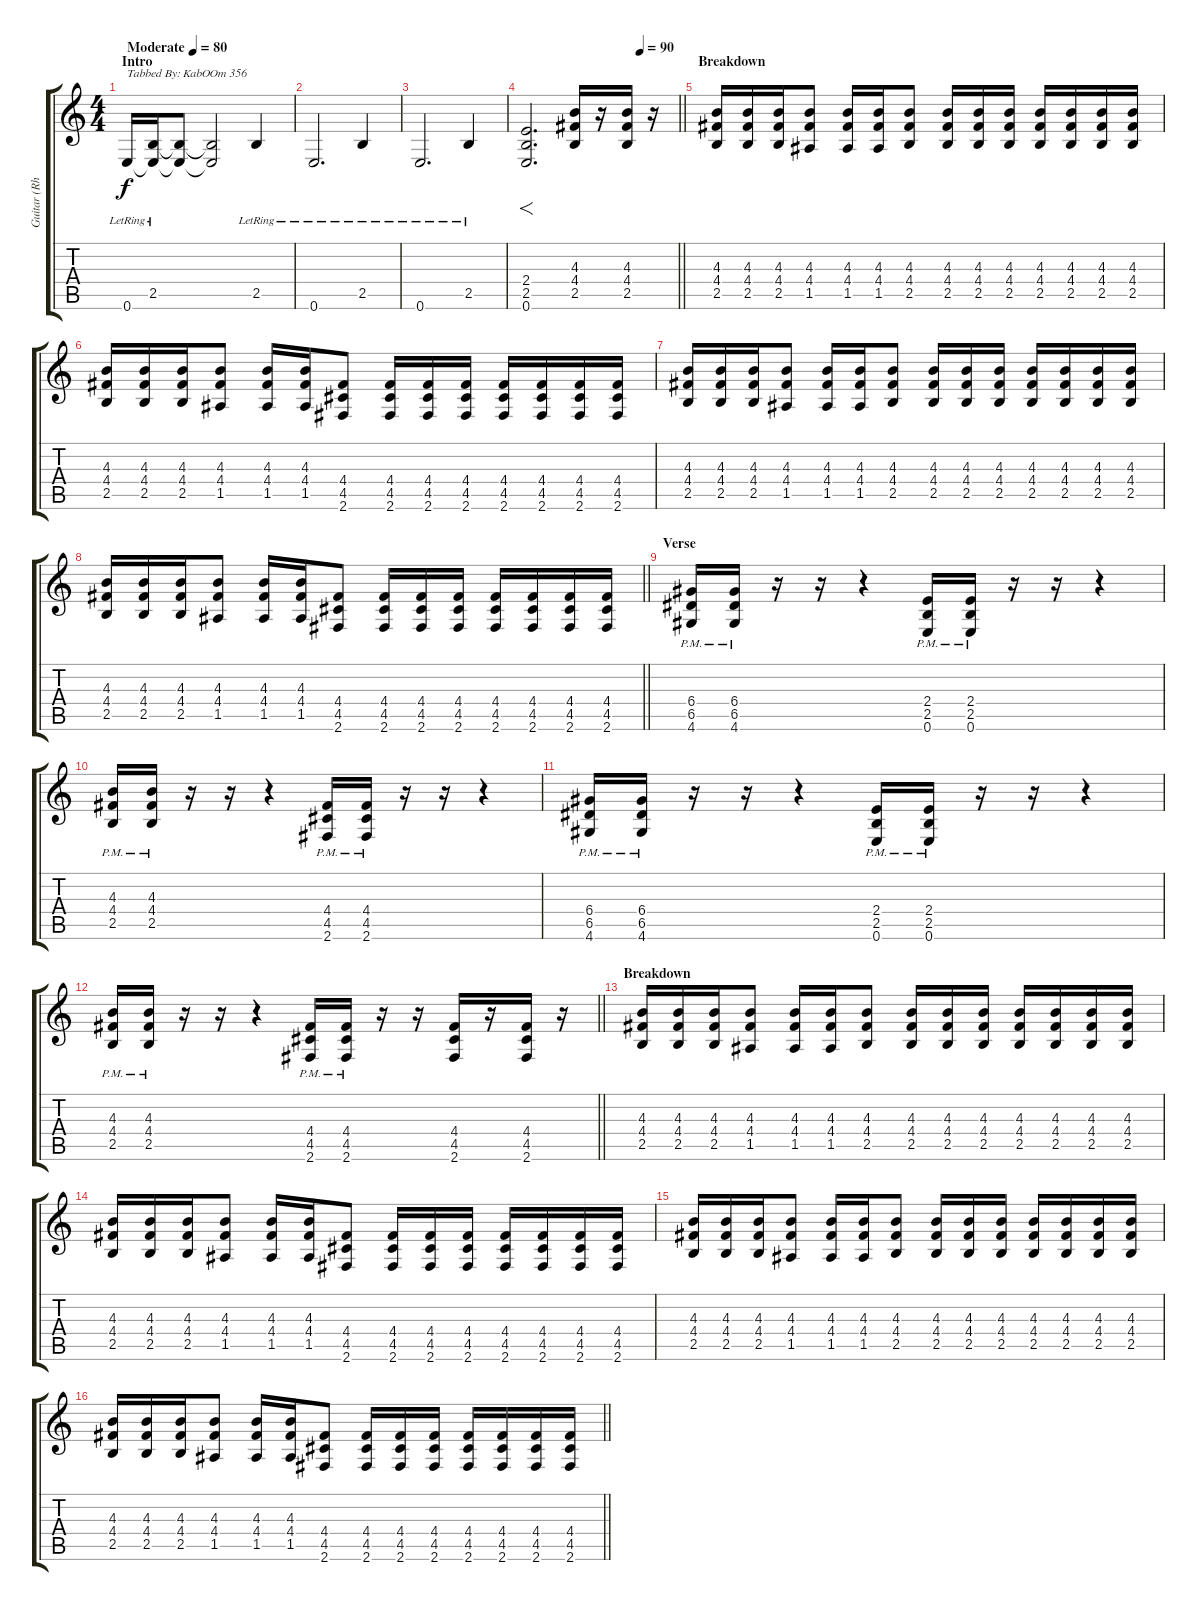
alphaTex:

\track ("Guitar (Rhythm)" "Guitar (Rh") {instrument overdrivenguitar}
\staff {score tabs}
\tuning (E4 B3 G3 D3 A2 E2) {hide}
\ts (4 4)
\section ("" "Intro")
\tempo (80 "Moderate")
\clef g2
\ks c
0.6{lr}.16{txt "Tabbed By: KabOOm 356" dy f volume 8 instrument electricguitarclean} (2.5{lr} 0.6{t}).16 (2.5{t} 0.6{t}).8 (2.5{t} 0.6{t}).2 2.5{lr}.4 |
0.6{lr}.2{d} 2.5{lr}.4 |
0.6{lr}.2{d} 2.5{lr}.4 |
\tempo (90 0.75)
\barLineRight lightlight
(2.4 2.5 0.6).2{f d volume 12 instrument overdrivenguitar} (4.3 4.4 2.5).16{volume 16} r.16 (4.3 4.4 2.5).16 r.16 |
\section ("" "Breakdown")
(4.3 4.4 2.5).16{instrument overdrivenguitar} (4.3 4.4 2.5).16 (4.3 4.4 2.5).16 (4.3 4.4 1.5).8 (4.3 4.4 1.5).16 (4.3 4.4 1.5).16 (4.3 4.4 2.5).8 (4.3 4.4 2.5).16 (4.3 4.4 2.5).16 (4.3 4.4 2.5).16 (4.3 4.4 2.5).16 (4.3 4.4 2.5).16 (4.3 4.4 2.5).16 (4.3 4.4 2.5).16 |
(4.3 4.4 2.5).16 (4.3 4.4 2.5).16 (4.3 4.4 2.5).16 (4.3 4.4 1.5).8 (4.3 4.4 1.5).16 (4.3 4.4 1.5).16 (4.4 4.5 2.6).8 (4.4 4.5 2.6).16 (4.4 4.5 2.6).16 (4.4 4.5 2.6).16 (4.4 4.5 2.6).16 (4.4 4.5 2.6).16 (4.4 4.5 2.6).16 (4.4 4.5 2.6).16 |
(4.3 4.4 2.5).16 (4.3 4.4 2.5).16 (4.3 4.4 2.5).16 (4.3 4.4 1.5).8 (4.3 4.4 1.5).16 (4.3 4.4 1.5).16 (4.3 4.4 2.5).8 (4.3 4.4 2.5).16 (4.3 4.4 2.5).16 (4.3 4.4 2.5).16 (4.3 4.4 2.5).16 (4.3 4.4 2.5).16 (4.3 4.4 2.5).16 (4.3 4.4 2.5).16 |
\barLineRight lightlight
(4.3 4.4 2.5).16 (4.3 4.4 2.5).16 (4.3 4.4 2.5).16 (4.3 4.4 1.5).8 (4.3 4.4 1.5).16 (4.3 4.4 1.5).16 (4.4 4.5 2.6).8 (4.4 4.5 2.6).16 (4.4 4.5 2.6).16 (4.4 4.5 2.6).16 (4.4 4.5 2.6).16 (4.4 4.5 2.6).16 (4.4 4.5 2.6).16 (4.4 4.5 2.6).16 |
\section ("" "Verse")
(6.4{pm} 6.5{pm} 4.6{pm}).16 (6.4{pm} 6.5{pm} 4.6{pm}).16 r.16 r.16 r.4 (2.4{pm} 2.5{pm} 0.6{pm}).16 (2.4{pm} 2.5{pm} 0.6{pm}).16 r.16 r.16 r.4 |
(4.3{pm} 4.4{pm} 2.5{pm}).16 (4.3{pm} 4.4{pm} 2.5{pm}).16 r.16 r.16 r.4 (4.4{pm} 4.5{pm} 2.6{pm}).16 (4.4{pm} 4.5{pm} 2.6{pm}).16 r.16 r.16 r.4 |
(6.4{pm} 6.5{pm} 4.6{pm}).16 (6.4{pm} 6.5{pm} 4.6{pm}).16 r.16 r.16 r.4 (2.4{pm} 2.5{pm} 0.6{pm}).16 (2.4{pm} 2.5{pm} 0.6{pm}).16 r.16 r.16 r.4 |
\barLineRight lightlight
(4.3{pm} 4.4{pm} 2.5{pm}).16 (4.3{pm} 4.4{pm} 2.5{pm}).16 r.16 r.16 r.4 (4.4{pm} 4.5{pm} 2.6{pm}).16 (4.4{pm} 4.5{pm} 2.6{pm}).16 r.16 r.16 (4.4 4.5 2.6).16 r.16 (4.4 4.5 2.6).16 r.16 |
\section ("" "Breakdown")
(4.3 4.4 2.5).16 (4.3 4.4 2.5).16 (4.3 4.4 2.5).16 (4.3 4.4 1.5).8 (4.3 4.4 1.5).16 (4.3 4.4 1.5).16 (4.3 4.4 2.5).8 (4.3 4.4 2.5).16 (4.3 4.4 2.5).16 (4.3 4.4 2.5).16 (4.3 4.4 2.5).16 (4.3 4.4 2.5).16 (4.3 4.4 2.5).16 (4.3 4.4 2.5).16 |
(4.3 4.4 2.5).16 (4.3 4.4 2.5).16 (4.3 4.4 2.5).16 (4.3 4.4 1.5).8 (4.3 4.4 1.5).16 (4.3 4.4 1.5).16 (4.4 4.5 2.6).8 (4.4 4.5 2.6).16 (4.4 4.5 2.6).16 (4.4 4.5 2.6).16 (4.4 4.5 2.6).16 (4.4 4.5 2.6).16 (4.4 4.5 2.6).16 (4.4 4.5 2.6).16 |
(4.3 4.4 2.5).16 (4.3 4.4 2.5).16 (4.3 4.4 2.5).16 (4.3 4.4 1.5).8 (4.3 4.4 1.5).16 (4.3 4.4 1.5).16 (4.3 4.4 2.5).8 (4.3 4.4 2.5).16 (4.3 4.4 2.5).16 (4.3 4.4 2.5).16 (4.3 4.4 2.5).16 (4.3 4.4 2.5).16 (4.3 4.4 2.5).16 (4.3 4.4 2.5).16 |
\barLineRight lightlight
(4.3 4.4 2.5).16 (4.3 4.4 2.5).16 (4.3 4.4 2.5).16 (4.3 4.4 1.5).8 (4.3 4.4 1.5).16 (4.3 4.4 1.5).16 (4.4 4.5 2.6).8 (4.4 4.5 2.6).16 (4.4 4.5 2.6).16 (4.4 4.5 2.6).16 (4.4 4.5 2.6).16 (4.4 4.5 2.6).16 (4.4 4.5 2.6).16 (4.4 4.5 2.6).16
